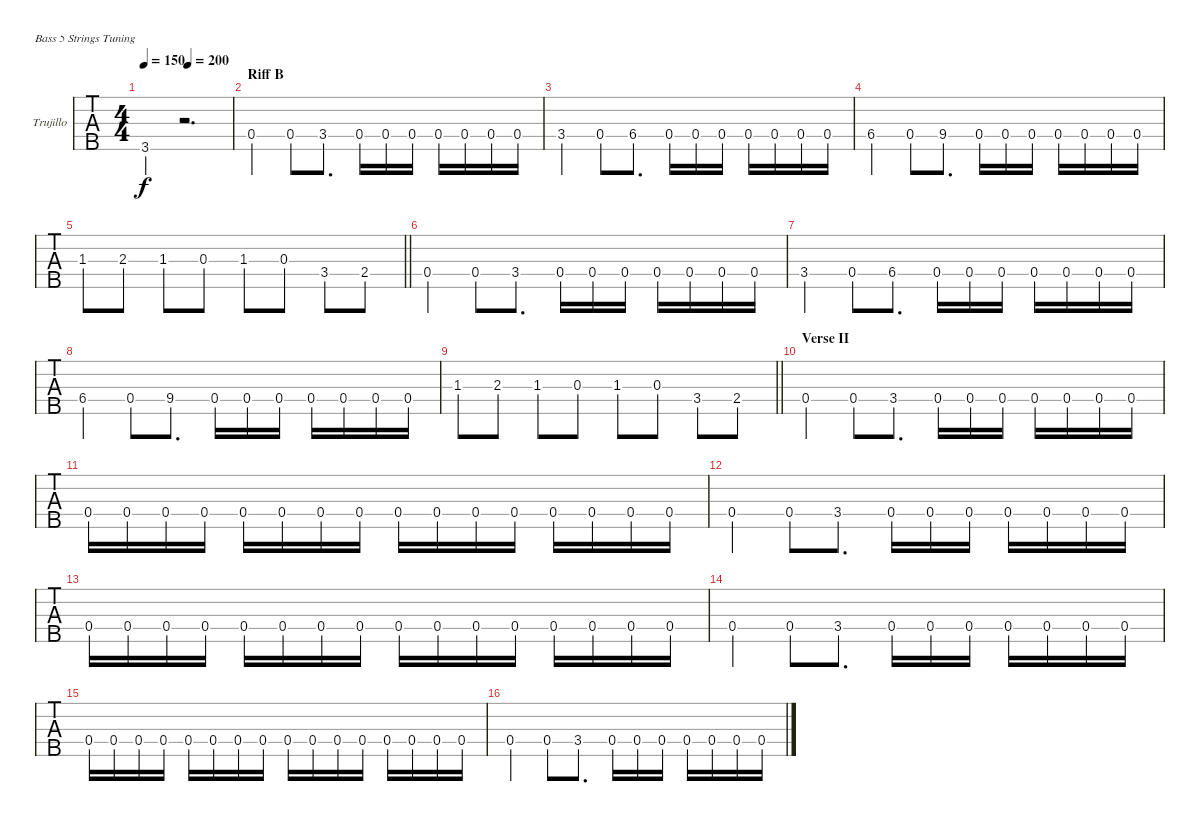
\bracketExtendMode groupsimilarinstruments
\firstSystemTrackNameOrientation horizontal
\otherSystemsTrackNameOrientation horizontal
\track ("Bass" "Trujillo") {instrument electricbassfinger}
\staff {tabs}
\tuning (G2 D2 A1 E1 B0)
\ts (4 4)
\tempo 150
\tempo (200 0.5)
\clef f4
\ks c
3.5{st}.4{dy f} r.2{d} |
\beaming (8 2 2 2 2)
\section ("" "Riff B")
0.4.4 0.4.8 3.4.8{d} 0.4.16 0.4.16 0.4.16 0.4.16 0.4.16 0.4.16 0.4.16 |
3.4.4 0.4.8 6.4.8{d} 0.4.16 0.4.16 0.4.16 0.4.16 0.4.16 0.4.16 0.4.16 |
6.4.4 0.4.8 9.4.8{d} 0.4.16 0.4.16 0.4.16 0.4.16 0.4.16 0.4.16 0.4.16 |
\barLineRight lightlight
1.3.8 2.3.8 1.3.8 0.3.8 1.3.8 0.3.8 3.4.8 2.4.8 |
0.4.4 0.4.8 3.4.8{d} 0.4.16 0.4.16 0.4.16 0.4.16 0.4.16 0.4.16 0.4.16 |
3.4.4 0.4.8 6.4.8{d} 0.4.16 0.4.16 0.4.16 0.4.16 0.4.16 0.4.16 0.4.16 |
6.4.4 0.4.8 9.4.8{d} 0.4.16 0.4.16 0.4.16 0.4.16 0.4.16 0.4.16 0.4.16 |
\barLineRight lightlight
1.3.8 2.3.8 1.3.8 0.3.8 1.3.8 0.3.8 3.4.8 2.4.8 |
\section ("" "Verse II")
0.4.4 0.4.8 3.4.8{d} 0.4.16 0.4.16 0.4.16 0.4.16 0.4.16 0.4.16 0.4.16 |
0.4.16 0.4.16 0.4.16 0.4.16 0.4.16 0.4.16 0.4.16 0.4.16 0.4.16 0.4.16 0.4.16 0.4.16 0.4.16 0.4.16 0.4.16 0.4.16 |
0.4.4 0.4.8 3.4.8{d} 0.4.16 0.4.16 0.4.16 0.4.16 0.4.16 0.4.16 0.4.16 |
0.4.16 0.4.16 0.4.16 0.4.16 0.4.16 0.4.16 0.4.16 0.4.16 0.4.16 0.4.16 0.4.16 0.4.16 0.4.16 0.4.16 0.4.16 0.4.16 |
0.4.4 0.4.8 3.4.8{d} 0.4.16 0.4.16 0.4.16 0.4.16 0.4.16 0.4.16 0.4.16 |
0.4.16 0.4.16 0.4.16 0.4.16 0.4.16 0.4.16 0.4.16 0.4.16 0.4.16 0.4.16 0.4.16 0.4.16 0.4.16 0.4.16 0.4.16 0.4.16 |
0.4.4 0.4.8 3.4.8{d} 0.4.16 0.4.16 0.4.16 0.4.16 0.4.16 0.4.16 0.4.16
